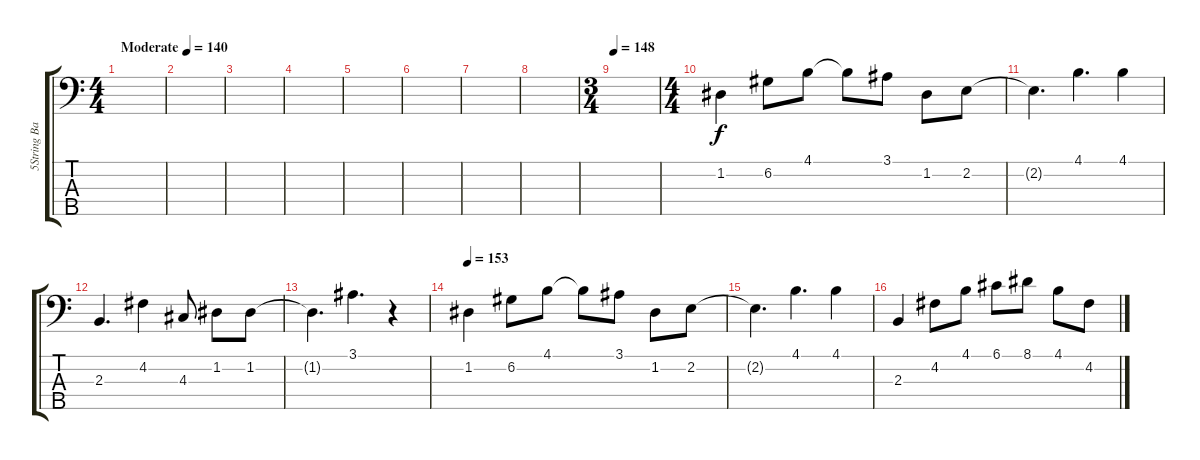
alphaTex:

\track ("5String Bass" "5String Ba") {instrument fretlessbass}
\staff {score tabs}
\tuning (G2 D2 A1 E1 B0) {hide}
\ts (4 4)
\tempo (140 "Moderate")
\clef f4
\ks c
|
|
|
|
|
|
|
|
\ts (3 4)
\tempo 148
|
\ts (4 4)
1.2.4 6.2.8 4.1.8 4.1{t}.8 3.1.8 1.2.8 2.2.8 |
2.2{t}.4{d} 4.1.4{d} 4.1.4 |
2.3.4{d} 4.2.4 4.3.8 1.2.8 1.2.8 |
1.2{t}.4{d} 3.1.4{d} r.4 |
\tempo 153
1.2.4 6.2.8 4.1.8 4.1{t}.8 3.1.8 1.2.8 2.2.8 |
2.2{t}.4{d} 4.1.4{d} 4.1.4 |
2.3.4 4.2.8 4.1.8 6.1.8 8.1.8 4.1.8 4.2.8
